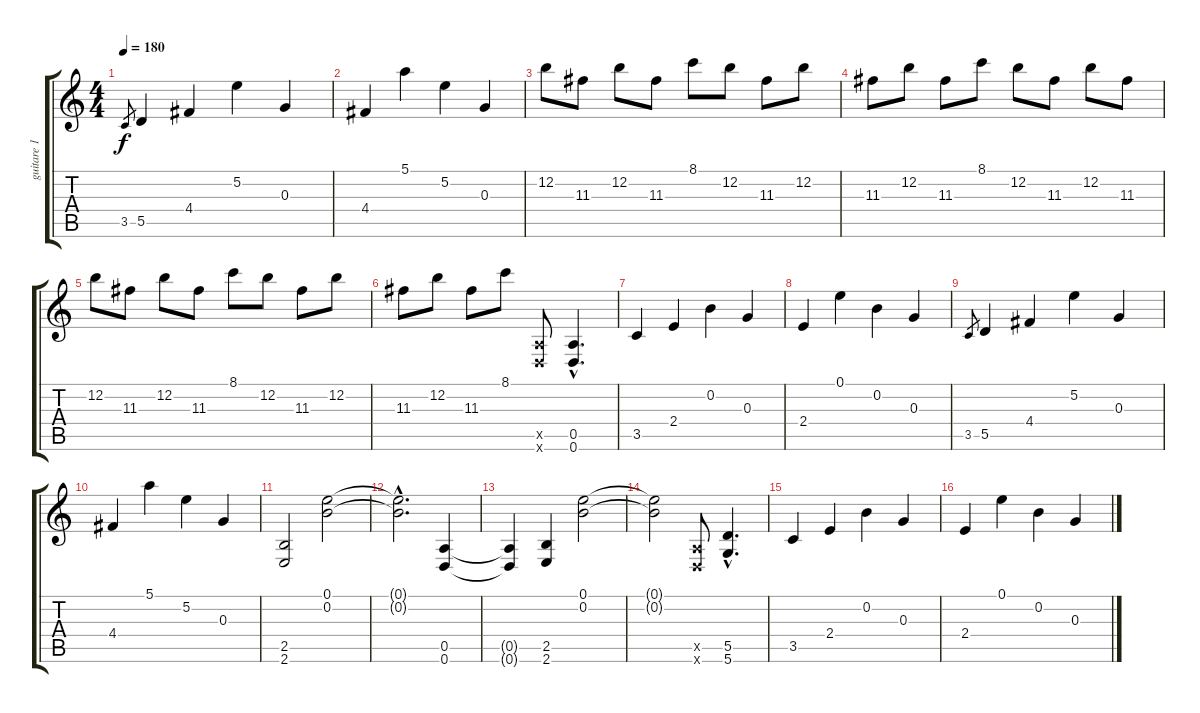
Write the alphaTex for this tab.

\track ("guitare 1" "guitare 1") {instrument distortionguitar}
\staff {score tabs}
\tuning (E4 B3 G3 D3 A2 D2) {hide}
\ts (4 4)
\tempo 180
\clef g2
\ks c
3.5.8{gr dy f} 5.5.4 4.4.4 5.2.4 0.3.4 |
4.4.4 5.1.4 5.2.4 0.3.4 |
12.2.8 11.3.8 12.2.8 11.3.8 8.1.8 12.2.8 11.3.8 12.2.8 |
11.3.8 12.2.8 11.3.8 8.1.8 12.2.8 11.3.8 12.2.8 11.3.8 |
12.2.8 11.3.8 12.2.8 11.3.8 8.1.8 12.2.8 11.3.8 12.2.8 |
11.3.8 12.2.8 11.3.8 8.1.8 (0.5{x} 0.6{x}).8 (0.5{hac} 0.6{hac}).4{d} |
3.5.4 2.4.4 0.2.4 0.3.4 |
2.4.4 0.1.4 0.2.4 0.3.4 |
3.5.8{gr} 5.5.4 4.4.4 5.2.4 0.3.4 |
4.4.4 5.1.4 5.2.4 0.3.4 |
(2.5 2.6).2 (0.1 0.2).2 |
(0.1{hac t} 0.2{hac t}).2{d} (0.5 0.6).4 |
(0.5{t} 0.6{t}).4 (2.5 2.6).4 (0.1 0.2).2 |
(0.1{t} 0.2{t}).2 (0.5{x} 0.6{x}).8 (5.5{hac} 5.6{hac}).4{d} |
3.5.4 2.4.4 0.2.4 0.3.4 |
2.4.4 0.1.4 0.2.4 0.3.4
